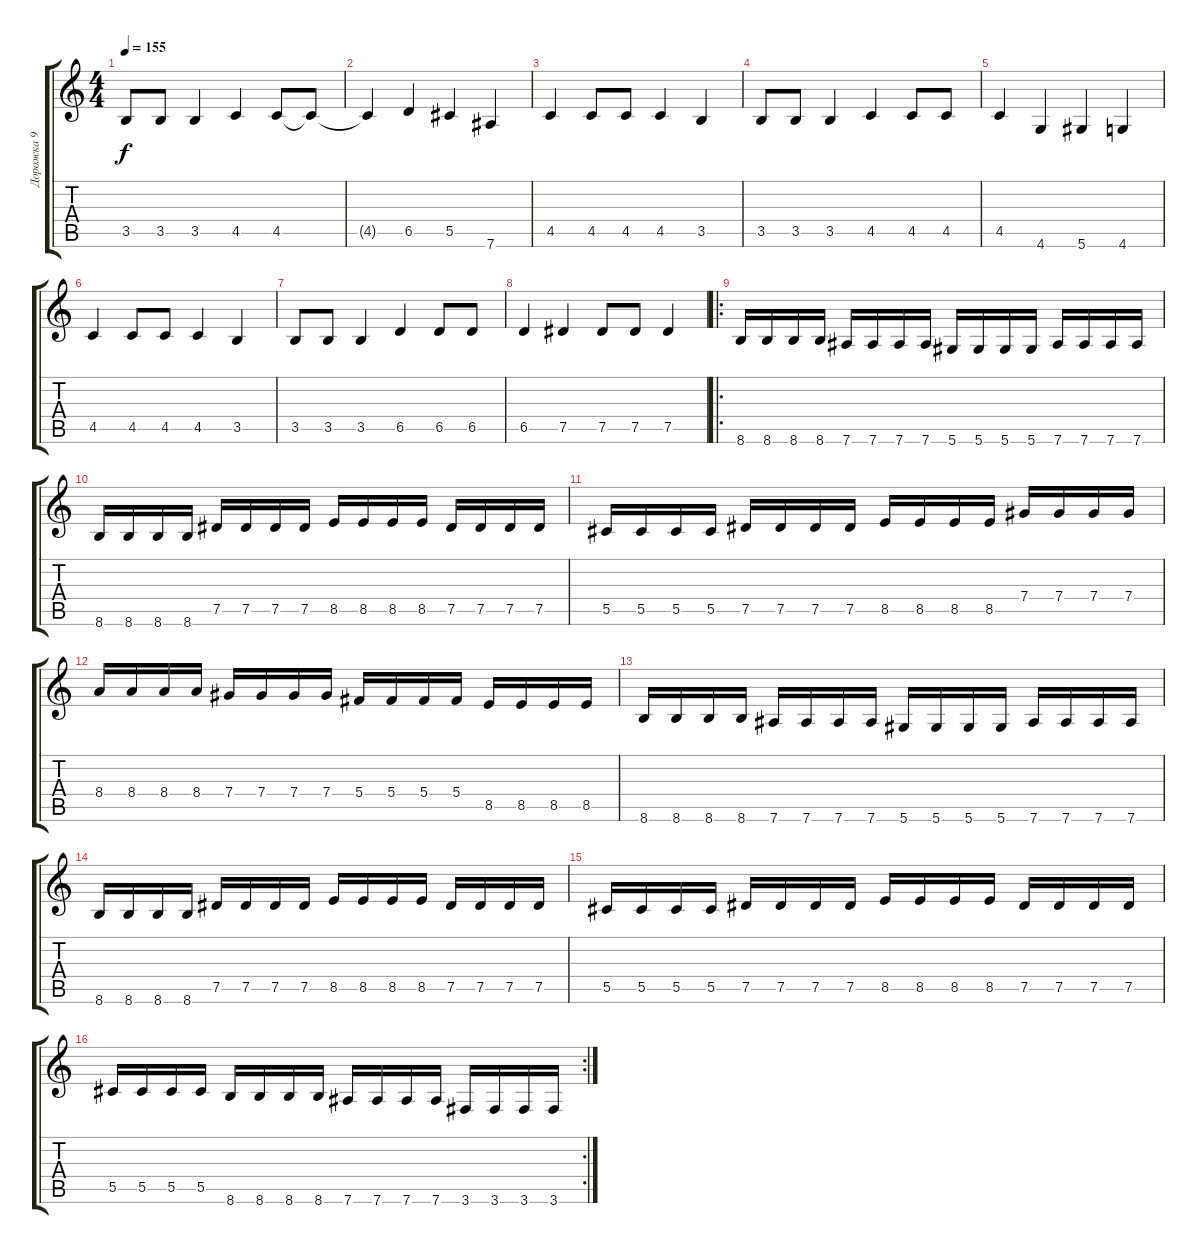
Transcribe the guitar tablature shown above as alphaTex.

\track ("Дорожка 9" "Дорожка 9") {instrument electricbasspick}
\staff {score tabs}
\tuning (Eb4 Bb3 Gb3 Db3 Ab2 Eb2) {hide}
\ts (4 4)
\tempo 155
\clef g2
\ks c
3.5.8{dy f} 3.5.8 3.5.4 4.5.4 4.5.8 4.5{t}.8 |
4.5{t}.4 6.5.4 5.5.4 7.6.4 |
4.5.4 4.5.8 4.5.8 4.5.4 3.5.4 |
3.5.8 3.5.8 3.5.4 4.5.4 4.5.8 4.5.8 |
4.5.4 4.6.4 5.6.4 4.6.4 |
4.5.4 4.5.8 4.5.8 4.5.4 3.5.4 |
3.5.8 3.5.8 3.5.4 6.5.4 6.5.8 6.5.8 |
6.5.4 7.5.4 7.5.8 7.5.8 7.5.4 |
\ro
8.6.16 8.6.16 8.6.16 8.6.16 7.6.16 7.6.16 7.6.16 7.6.16 5.6.16 5.6.16 5.6.16 5.6.16 7.6.16 7.6.16 7.6.16 7.6.16 |
8.6.16 8.6.16 8.6.16 8.6.16 7.5.16 7.5.16 7.5.16 7.5.16 8.5.16 8.5.16 8.5.16 8.5.16 7.5.16 7.5.16 7.5.16 7.5.16 |
5.5.16 5.5.16 5.5.16 5.5.16 7.5.16 7.5.16 7.5.16 7.5.16 8.5.16 8.5.16 8.5.16 8.5.16 7.4.16 7.4.16 7.4.16 7.4.16 |
8.4.16 8.4.16 8.4.16 8.4.16 7.4.16 7.4.16 7.4.16 7.4.16 5.4.16 5.4.16 5.4.16 5.4.16 8.5.16 8.5.16 8.5.16 8.5.16 |
8.6.16 8.6.16 8.6.16 8.6.16 7.6.16 7.6.16 7.6.16 7.6.16 5.6.16 5.6.16 5.6.16 5.6.16 7.6.16 7.6.16 7.6.16 7.6.16 |
8.6.16 8.6.16 8.6.16 8.6.16 7.5.16 7.5.16 7.5.16 7.5.16 8.5.16 8.5.16 8.5.16 8.5.16 7.5.16 7.5.16 7.5.16 7.5.16 |
5.5.16 5.5.16 5.5.16 5.5.16 7.5.16 7.5.16 7.5.16 7.5.16 8.5.16 8.5.16 8.5.16 8.5.16 7.5.16 7.5.16 7.5.16 7.5.16 |
\rc 2
5.5.16 5.5.16 5.5.16 5.5.16 8.6.16 8.6.16 8.6.16 8.6.16 7.6.16 7.6.16 7.6.16 7.6.16 3.6.16 3.6.16 3.6.16 3.6.16
